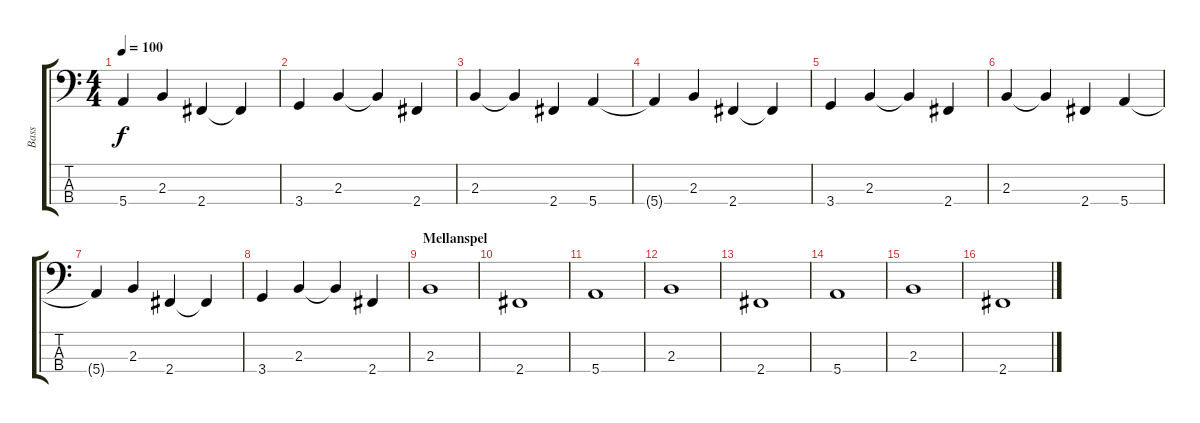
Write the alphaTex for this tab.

\track ("Bass" "Bass") {instrument acousticbass}
\staff {score tabs}
\tuning (G2 D2 A1 E1) {hide}
\ts (4 4)
\tempo 100
\clef f4
\ks c
5.4{t}.4{dy f} 2.3.4 2.4.4 2.4{t}.4 |
3.4.4 2.3.4 2.3{t}.4 2.4.4 |
2.3.4 2.3{t}.4 2.4.4 5.4.4 |
5.4{t}.4 2.3.4 2.4.4 2.4{t}.4 |
3.4.4 2.3.4 2.3{t}.4 2.4.4 |
2.3.4 2.3{t}.4 2.4.4 5.4.4 |
5.4{t}.4 2.3.4 2.4.4 2.4{t}.4 |
3.4.4 2.3.4 2.3{t}.4 2.4.4 |
\section ("" "Mellanspel")
2.3.1 |
2.4.1 |
5.4.1 |
2.3.1 |
2.4.1 |
5.4.1 |
2.3.1 |
2.4.1
